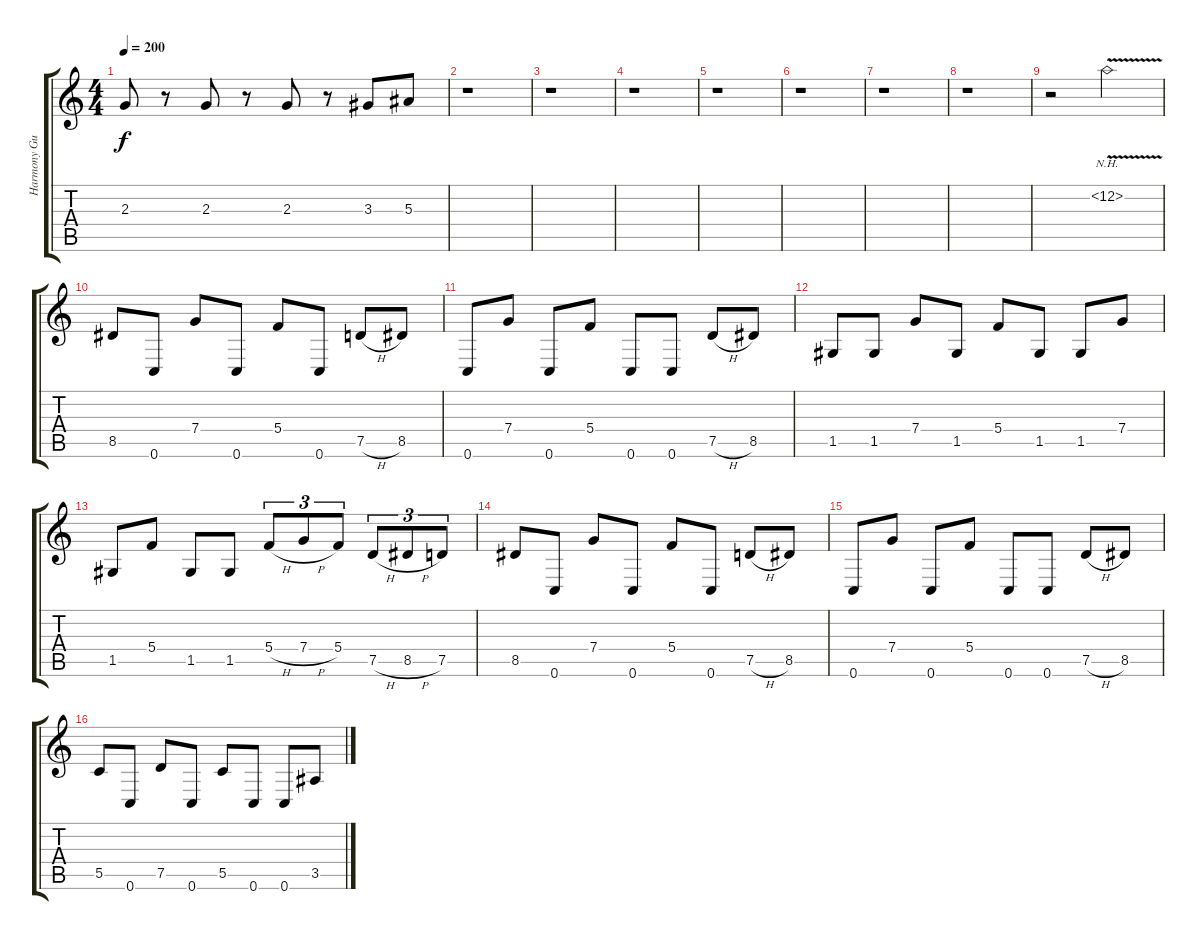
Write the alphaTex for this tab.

\track ("Harmony Guitar" "Harmony Gu") {instrument distortionguitar}
\staff {score tabs}
\tuning (D4 A3 F3 C3 G2 C2) {hide}
\ts (4 4)
\tempo 200
\clef g2
\ks c
2.3.8{dy f} r.8 2.3.8 r.8 2.3.8 r.8 3.3.8 5.3.8 |
r.1 |
r.1 |
r.1 |
r.1 |
r.1 |
r.1 |
r.1 |
r.2 18.2{nh v}.2 |
8.5.8 0.6.8 7.4.8 0.6.8 5.4.8 0.6.8 7.5{h}.8 8.5.8 |
0.6.8 7.4.8 0.6.8 5.4.8 0.6.8 0.6.8 7.5{h}.8 8.5.8 |
1.5.8 1.5.8 7.4.8 1.5.8 5.4.8 1.5.8 1.5.8 7.4.8 |
1.5.8 5.4.8 1.5.8 1.5.8 5.4{h}.8{tu (3 2)} 7.4{h}.8{tu (3 2)} 5.4.8{tu (3 2)} 7.5{h}.8{tu (3 2)} 8.5{h}.8{tu (3 2)} 7.5.8{tu (3 2)} |
8.5.8 0.6.8 7.4.8 0.6.8 5.4.8 0.6.8 7.5{h}.8 8.5.8 |
0.6.8 7.4.8 0.6.8 5.4.8 0.6.8 0.6.8 7.5{h}.8 8.5.8 |
5.5.8 0.6.8 7.5.8 0.6.8 5.5.8 0.6.8 0.6.8 3.5.8
